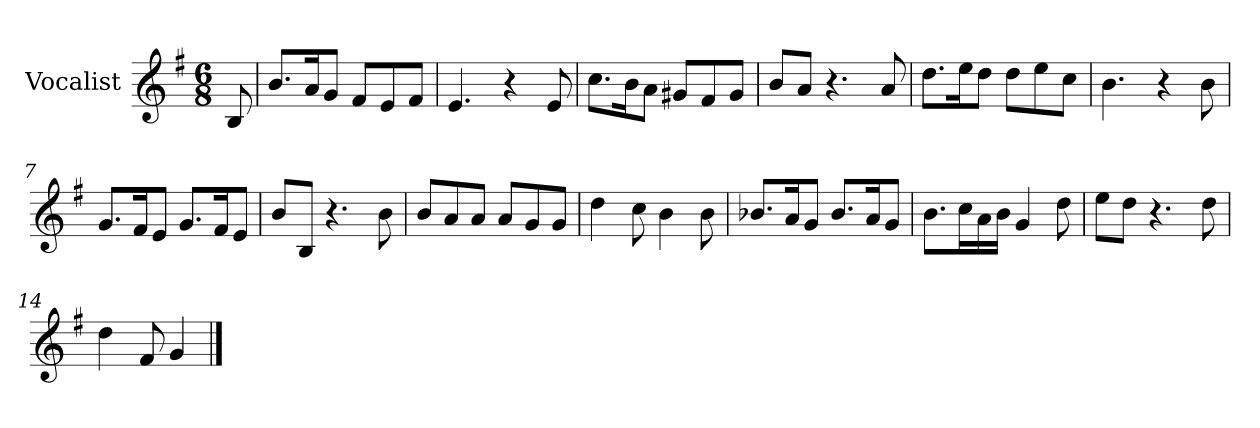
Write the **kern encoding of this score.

**kern
*part1
*staff1
*I"Vocalist
*k[f#]
*G:
*M6/8
=
8B
=1
8.bL
16aK
8gJ
8f#L
8e
8f#J
=2
4.e
4r
8e
=3
8.ccL
16bK
8aJ
8g#XL
8f#
8g#J
=4
8bL
8aJ
4.r
8a
=5
8.ddL
16eeK
8ddJ
8ddL
8ee
8ccJ
=6
4.b
4r
8b
=7
8.gL
16f#K
8eJ
8.gL
16f#K
8eJ
=8
8bL
8BJ
4.r
8b
=9
8bL
8a
8aJ
8aL
8g
8gJ
=10
4dd
8cc
4b
8b
=11
8.b-XL
16aK
8gJ
8.b-L
16aK
8gJ
=12
8.bL
16ccL
16a
16bJJ
4g
8dd
=13
8eeL
8ddJ
4.r
8dd
=14
4dd
8f#
4g
==
*-
